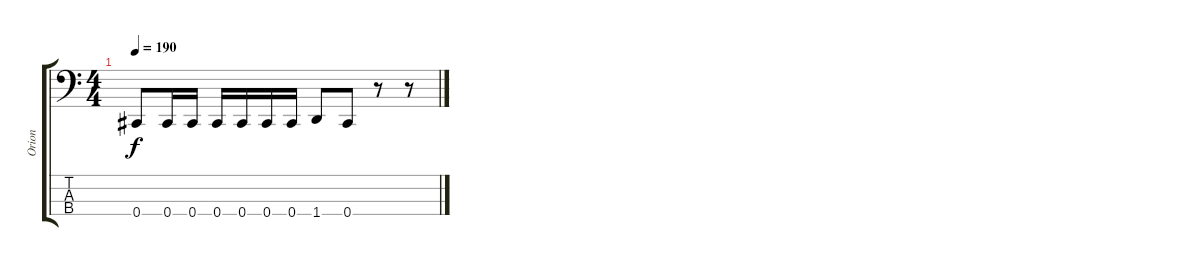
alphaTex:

\track ("Orion" "Orion") {instrument electricbassfinger}
\staff {score tabs}
\tuning (E2 B1 Gb1 Db1) {hide}
\ts (4 4)
\tempo 190
\clef f4
\ks c
0.4.8{dy f} 0.4.16 0.4.16 0.4.16 0.4.16 0.4.16 0.4.16 1.4.8 0.4.8 r.8 r.8
